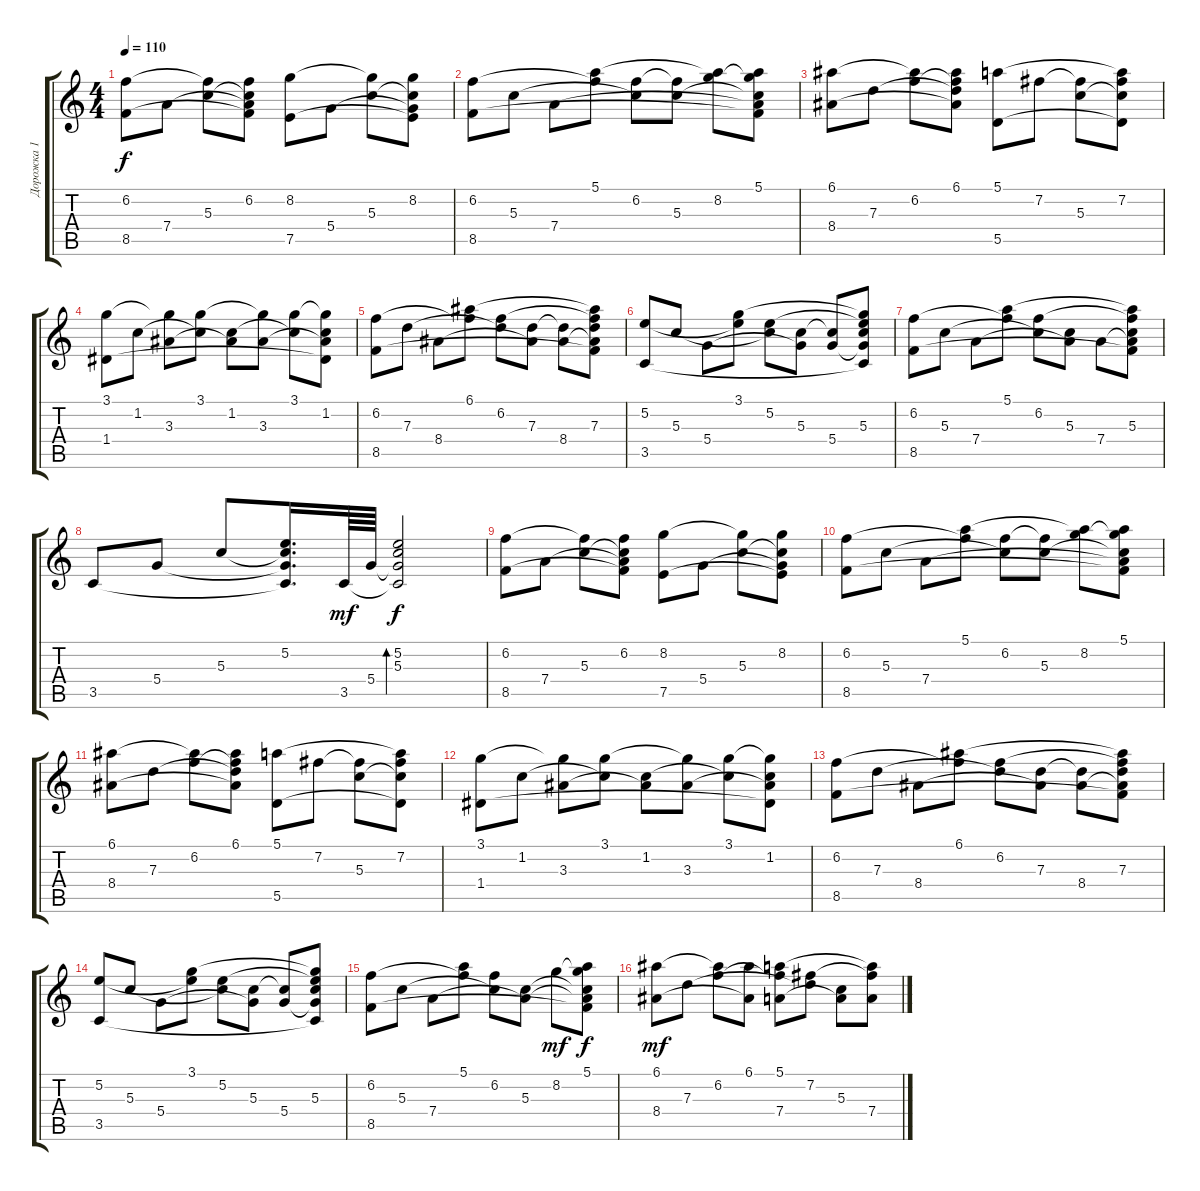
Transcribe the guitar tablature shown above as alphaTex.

\track ("Дорожка 1" "Дорожка 1") {instrument acousticguitarnylon}
\staff {score tabs}
\tuning (E4 B3 G3 D3 A2 E2) {hide}
\ts (4 4)
\tempo 110
\clef g2
\ks c
(6.2 8.5).8{dy f} 7.4.8 (6.2{t} 5.3).8 (6.2 5.3{t} 7.4{t} 8.5{t}).8 (8.2 7.5).8 5.4.8 (8.2{t} 5.3).8 (8.2 5.3{t} 5.4{t} 7.5{t}).8 |
(6.2 8.5).8 5.3.8 7.4.8 (5.1 6.2{t}).8 (6.2 5.3{t}).8 (6.2{t} 5.3).8 (5.1{t} 8.2).8 (5.1 8.2{t} 5.3{t} 7.4{t} 8.5{t}).8 |
(6.1 8.4).8 7.3.8 (6.1{t} 6.2).8 (6.1 6.2{t} 7.3{t} 8.4{t}).8 (5.1 5.5).8 7.2.8 (7.2{t} 5.3).8 (5.1{t} 7.2 5.3{t} 5.5{t}).8 |
(3.1 1.4).8 1.2.8 (3.1{t} 3.3).8 (3.1 1.2{t}).8 (1.2 3.3{t}).8 (3.1{t} 3.3).8 (3.1 1.2{t}).8 (3.1{t} 1.2 3.3{t} 1.4{t}).8 |
(6.2 8.5).8 7.3.8 8.4.8 (6.1 6.2{t}).8 (6.2 7.3{t}).8 (7.3 8.4{t}).8 (7.3{t} 8.4).8 (6.1{t} 6.2{t} 7.3 8.4{t} 8.5{t}).8 |
(5.2 3.5).8 5.3.8 5.4.8 (3.1 5.2{t}).8 (5.2 5.3{t}).8 (5.3 5.4{t}).8 (5.3{t} 5.4).8 (3.1{t} 5.2{t} 5.3 5.4{t} 3.5{t}).8 |
(6.2 8.5).8 5.3.8 7.4.8 (5.1 6.2{t}).8 (6.2 5.3{t}).8 (5.3 7.4{t}).8 7.4.8 (5.1{t} 6.2{t} 5.3 7.4{t} 8.5{t}).8 |
3.5.8 5.4.8 5.3.8 (5.2 5.3{t} 5.4{t} 3.5{t}).16{d} 3.5.64{dy mf} 5.4.64 (5.2 5.3 5.4{t} 3.5{t}).2{bd 120 dy f} |
(6.2 8.5).8 7.4.8 (6.2{t} 5.3).8 (6.2 5.3{t} 7.4{t} 8.5{t}).8 (8.2 7.5).8 5.4.8 (8.2{t} 5.3).8 (8.2 5.3{t} 5.4{t} 7.5{t}).8 |
(6.2 8.5).8 5.3.8 7.4.8 (5.1 6.2{t}).8 (6.2 5.3{t}).8 (6.2{t} 5.3).8 (5.1{t} 8.2).8 (5.1 8.2{t} 5.3{t} 7.4{t} 8.5{t}).8 |
(6.1 8.4).8 7.3.8 (6.1{t} 6.2).8 (6.1 6.2{t} 7.3{t} 8.4{t}).8 (5.1 5.5).8 7.2.8 (7.2{t} 5.3).8 (5.1{t} 7.2 5.3{t} 5.5{t}).8 |
(3.1 1.4).8 1.2.8 (3.1{t} 3.3).8 (3.1 1.2{t}).8 (1.2 3.3{t}).8 (3.1{t} 3.3).8 (3.1 1.2{t}).8 (3.1{t} 1.2 3.3{t} 1.4{t}).8 |
(6.2 8.5).8 7.3.8 8.4.8 (6.1 6.2{t}).8 (6.2 7.3{t}).8 (7.3 8.4{t}).8 (7.3{t} 8.4).8 (6.1{t} 6.2{t} 7.3 8.4{t} 8.5{t}).8 |
(5.2 3.5).8 5.3.8 5.4.8 (3.1 5.2{t}).8 (5.2 5.3{t}).8 (5.3 5.4{t}).8 (5.3{t} 5.4).8 (3.1{t} 5.2{t} 5.3 5.4{t} 3.5{t}).8 |
(6.2 8.5).8 5.3.8 7.4.8 (5.1 6.2{t}).8 (6.2 5.3{t}).8 (5.3 7.4{t}).8 8.2.8{dy mf} (5.1 8.2{t} 5.3{t} 7.4{t} 8.5{t}).8{dy f} |
(6.1 8.4).8{dy mf} 7.3.8 (6.1{t} 6.2).8 (6.1 8.4{t}).8 (5.1 6.2{t} 7.4).8 (7.2 7.3{t}).8 (5.3 7.4{t}).8 (5.1{t} 7.2{t} 7.4).8
